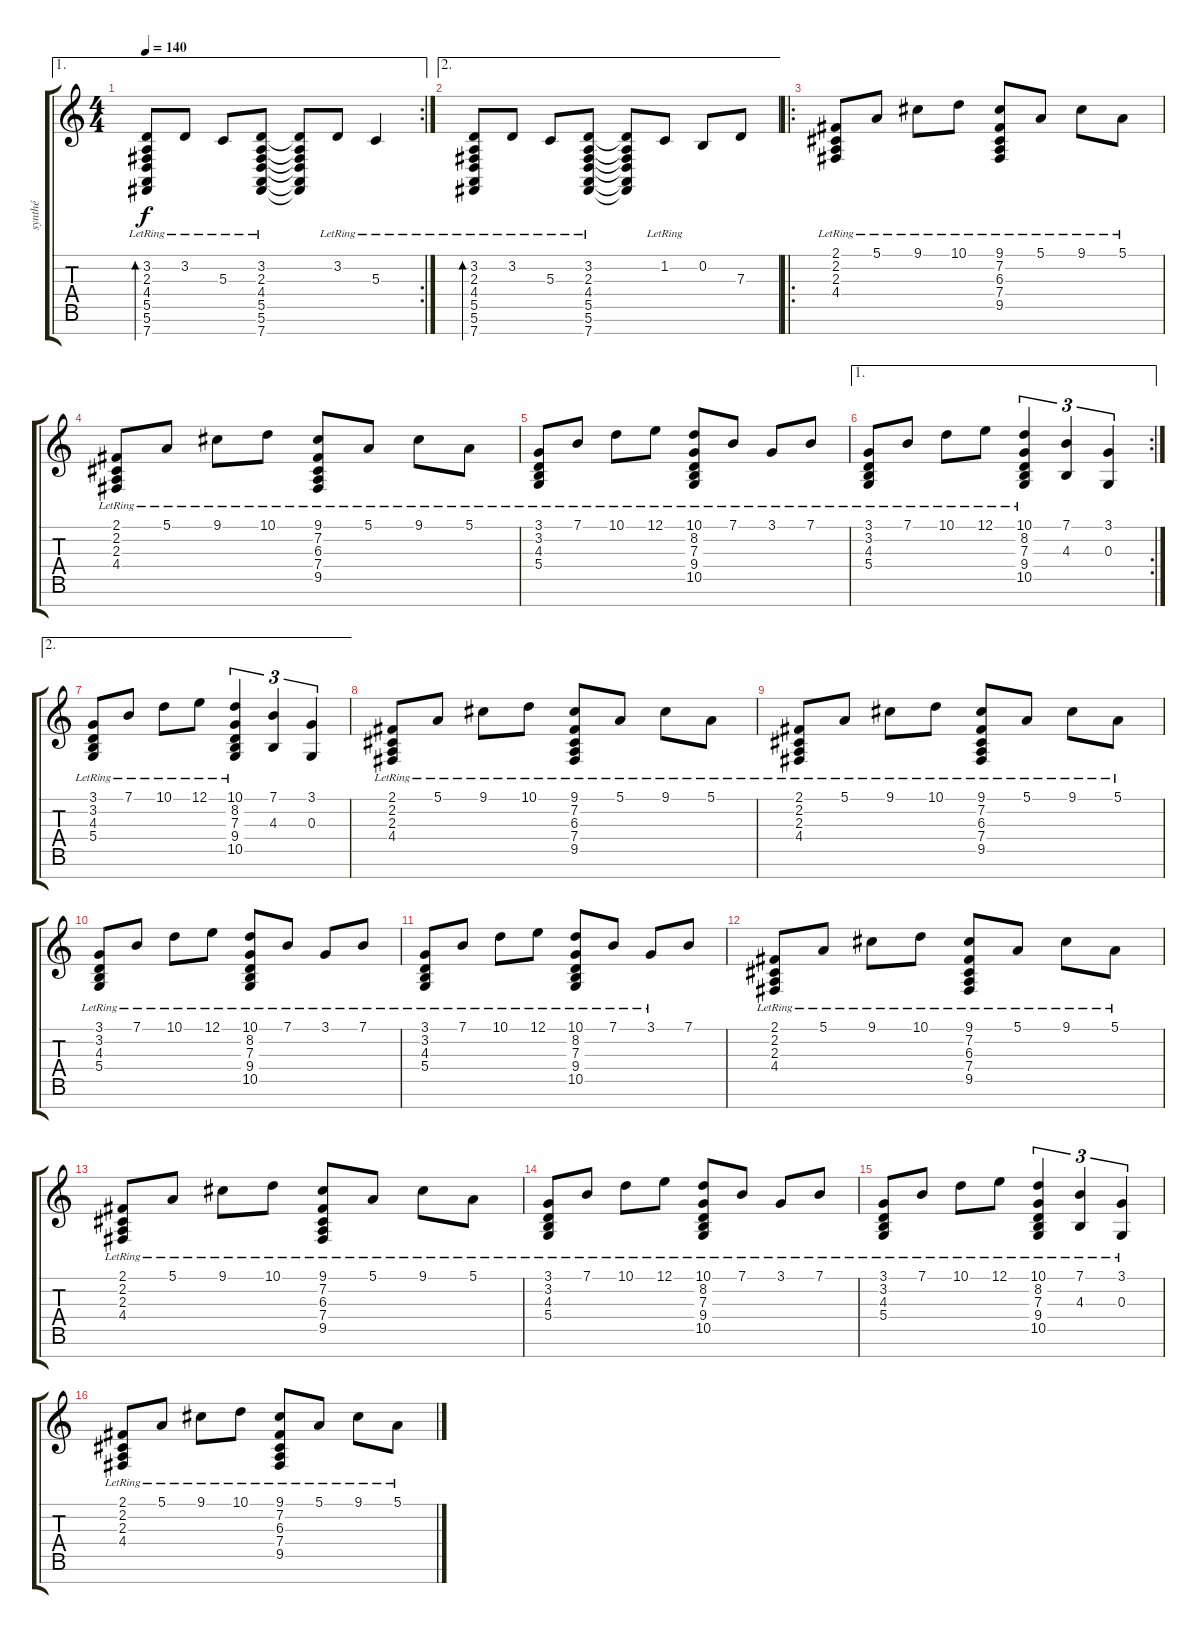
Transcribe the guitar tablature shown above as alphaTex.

\track ("synthé" "synthé") {instrument acousticgrandpiano}
\staff {score tabs}
\tuning (E4 B3 G3 D3 A2 E2 B1) {hide}
\ae 1
\rc 2
\ts (4 4)
\tempo 140
\clef g2
\ks c
(3.2{lr} 2.3{lr} 4.4{lr} 5.5{lr} 5.6{lr} 7.7{lr}).8{bd 480 dy f} 3.2{lr}.8 5.3{lr}.8 (3.2{lr} 2.3{lr} 4.4{lr} 5.5{lr} 5.6{lr} 7.7{lr}).8 (3.2{t} 2.3{t} 4.4{t} 5.5{t} 5.6{t} 7.7{t}).8 3.2{lr}.8 5.3{lr}.4 |
\ae 2
(3.2{lr} 2.3{lr} 4.4{lr} 5.5{lr} 5.6{lr} 7.7{lr}).8{bd 480} 3.2{lr}.8 5.3{lr}.8 (3.2{lr} 2.3{lr} 4.4{lr} 5.5{lr} 5.6{lr} 7.7{lr}).8 (3.2{t} 2.3{t} 4.4{t} 5.5{t} 5.6{t} 7.7{t}).8 1.2{lr}.8 0.2.8 7.3.8 |
\ro
(2.1{lr} 2.2{lr} 2.3{lr} 4.4{lr}).8 5.1{lr}.8 9.1{lr}.8 10.1{lr}.8 (9.1{lr} 7.2{lr} 6.3{lr} 7.4{lr} 9.5{lr}).8 5.1{lr}.8 9.1{lr}.8 5.1{lr}.8 |
(2.1{lr} 2.2{lr} 2.3{lr} 4.4{lr}).8 5.1{lr}.8 9.1{lr}.8 10.1{lr}.8 (9.1{lr} 7.2{lr} 6.3{lr} 7.4{lr} 9.5{lr}).8 5.1{lr}.8 9.1{lr}.8 5.1{lr}.8 |
(3.1{lr} 3.2{lr} 4.3{lr} 5.4{lr}).8 7.1{lr}.8 10.1{lr}.8 12.1{lr}.8 (10.1{lr} 8.2{lr} 7.3{lr} 9.4{lr} 10.5{lr}).8 7.1{lr}.8 3.1{lr}.8 7.1{lr}.8 |
\ae 1
\rc 2
(3.1{lr} 3.2{lr} 4.3{lr} 5.4{lr}).8 7.1{lr}.8 10.1{lr}.8 12.1{lr}.8 (10.1{lr} 8.2{lr} 7.3{lr} 9.4{lr} 10.5{lr}).4{tu (3 2)} (7.1 4.3).4{tu (3 2)} (3.1 0.3).4{tu (3 2)} |
\ae 2
(3.1{lr} 3.2{lr} 4.3{lr} 5.4{lr}).8 7.1{lr}.8 10.1{lr}.8 12.1{lr}.8 (10.1{lr} 8.2{lr} 7.3{lr} 9.4{lr} 10.5{lr}).4{tu (3 2)} (7.1 4.3).4{tu (3 2)} (3.1 0.3).4{tu (3 2)} |
(2.1{lr} 2.2{lr} 2.3{lr} 4.4{lr}).8 5.1{lr}.8 9.1{lr}.8 10.1{lr}.8 (9.1{lr} 7.2{lr} 6.3{lr} 7.4{lr} 9.5{lr}).8 5.1{lr}.8 9.1{lr}.8 5.1{lr}.8 |
(2.1{lr} 2.2{lr} 2.3{lr} 4.4{lr}).8 5.1{lr}.8 9.1{lr}.8 10.1{lr}.8 (9.1{lr} 7.2{lr} 6.3{lr} 7.4{lr} 9.5{lr}).8 5.1{lr}.8 9.1{lr}.8 5.1{lr}.8 |
(3.1{lr} 3.2{lr} 4.3{lr} 5.4{lr}).8 7.1{lr}.8 10.1{lr}.8 12.1{lr}.8 (10.1{lr} 8.2{lr} 7.3{lr} 9.4{lr} 10.5{lr}).8 7.1{lr}.8 3.1{lr}.8 7.1{lr}.8 |
(3.1{lr} 3.2{lr} 4.3{lr} 5.4{lr}).8 7.1{lr}.8 10.1{lr}.8 12.1{lr}.8 (10.1{lr} 8.2{lr} 7.3{lr} 9.4{lr} 10.5{lr}).8 7.1{lr}.8 3.1{lr}.8 7.1.8 |
(2.1{lr} 2.2{lr} 2.3{lr} 4.4{lr}).8 5.1{lr}.8 9.1{lr}.8 10.1{lr}.8 (9.1{lr} 7.2{lr} 6.3{lr} 7.4{lr} 9.5{lr}).8 5.1{lr}.8 9.1{lr}.8 5.1{lr}.8 |
(2.1{lr} 2.2{lr} 2.3{lr} 4.4{lr}).8 5.1{lr}.8 9.1{lr}.8 10.1{lr}.8 (9.1{lr} 7.2{lr} 6.3{lr} 7.4{lr} 9.5{lr}).8 5.1{lr}.8 9.1{lr}.8 5.1{lr}.8 |
(3.1{lr} 3.2{lr} 4.3{lr} 5.4{lr}).8 7.1{lr}.8 10.1{lr}.8 12.1{lr}.8 (10.1{lr} 8.2{lr} 7.3{lr} 9.4{lr} 10.5{lr}).8 7.1{lr}.8 3.1{lr}.8 7.1{lr}.8 |
(3.1{lr} 3.2{lr} 4.3{lr} 5.4{lr}).8 7.1{lr}.8 10.1{lr}.8 12.1{lr}.8 (10.1{lr} 8.2{lr} 7.3{lr} 9.4{lr} 10.5{lr}).4{tu (3 2)} (7.1{lr} 4.3{lr}).4{tu (3 2)} (3.1{lr} 0.3{lr}).4{tu (3 2)} |
(2.1{lr} 2.2{lr} 2.3{lr} 4.4{lr}).8 5.1{lr}.8 9.1{lr}.8 10.1{lr}.8 (9.1{lr} 7.2{lr} 6.3{lr} 7.4{lr} 9.5{lr}).8 5.1{lr}.8 9.1{lr}.8 5.1{lr}.8
